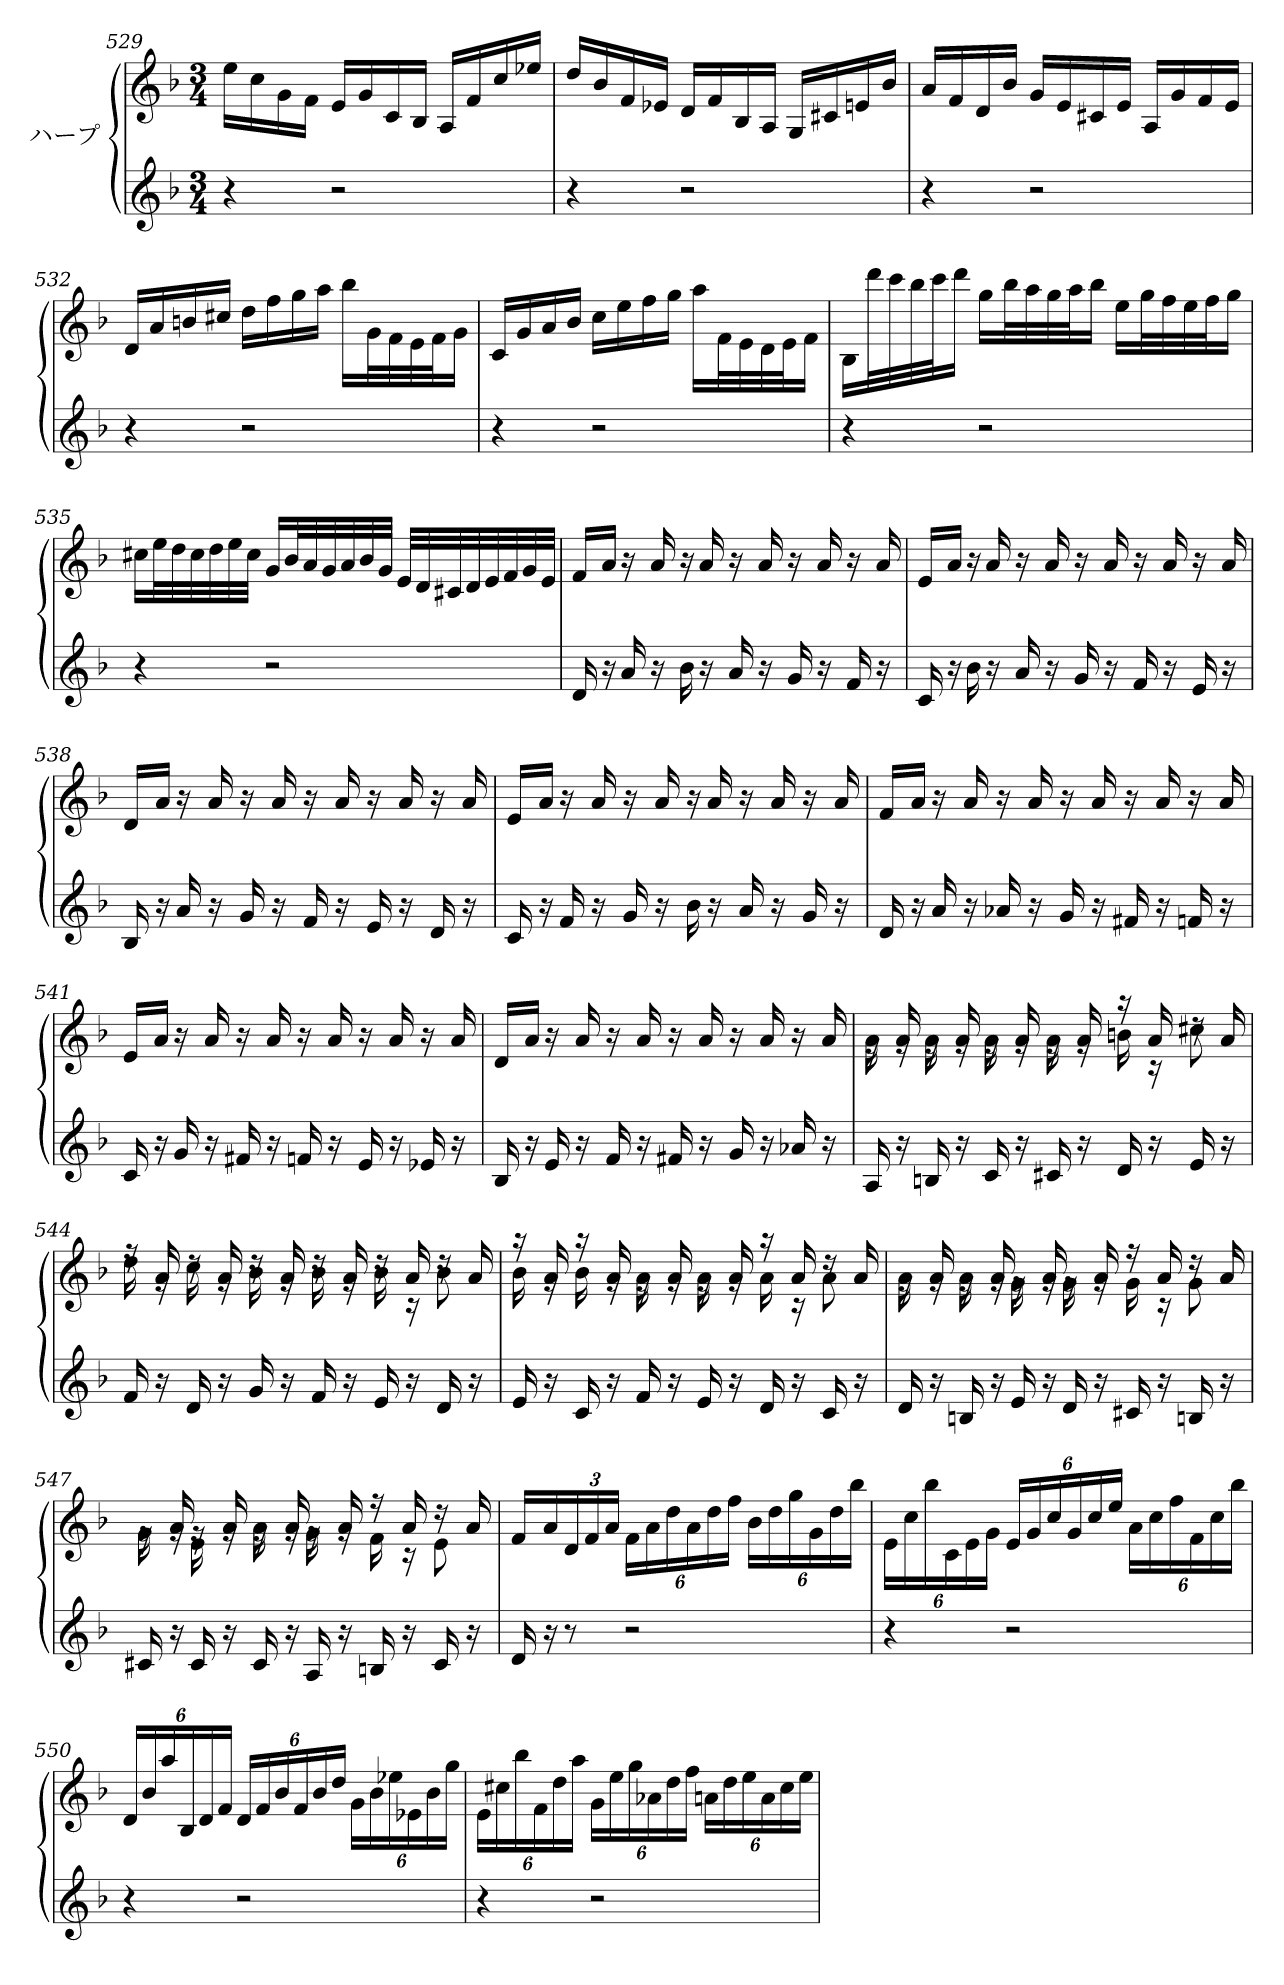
**kern	**kern
*part1	*part1
*staff2	*staff1
*I"ハープ	*
*clefG2	*clefG2
*k[b-]	*k[b-]
*M3/4	*M3/4
=529	=529
4r	16ee\LL
.	16cc\
.	16g\
.	16f\JJ
2r	16e/LL
.	16g/
.	16c/
.	16B-/JJ
.	16A/LL
.	16f/
.	16cc/
.	16ee-X/JJ
=530	=530
4r	16dd/LL
.	16b-/
.	16f/
.	16e-X/JJ
2r	16d/LL
.	16f/
.	16B-/
.	16A/JJ
.	16G/LL
.	16c#X/
.	16en/
.	16b-/JJ
!!LO:LB:g=z
=531	=531
4r	16a/LL
.	16f/
.	16d/
.	16b-/JJ
2r	16g/LL
.	16e/
.	16c#X/
.	16e/JJ
.	16A/LL
.	16g/
.	16f/
.	16e/JJ
=532	=532
4r	16d/LL
.	16a/
.	16bn/
.	16cc#X/JJ
2r	16dd\LL
.	16ff\
.	16gg\
.	16aa\JJ
.	16bb-\LL
.	32g\L
.	32f\
.	32e\
.	32f\J
.	16g\JJ
=533	=533
4r	16c/LL
.	16g/
.	16a/
.	16b-/JJ
2r	16cc\LL
.	16ee\
.	16ff\
.	16gg\JJ
.	16aa\LL
.	32f\L
.	32e\
.	32d\
.	32e\J
.	16f\JJ
!!LO:LB:g=z
=534	=534
4r	16B-\LL
.	32ddd\L
.	32ccc\
.	32bb-\
.	32ccc\J
.	16ddd\JJ
2r	16gg\LL
.	32bb-\L
.	32aa\
.	32gg\
.	32aa\J
.	16bb-\JJ
.	16ee\LL
.	32gg\L
.	32ff\
.	32ee\
.	32ff\J
.	16gg\JJ
=535	=535
4r	16cc#X\LL
.	32ee\L
.	32dd\
.	32cc#\
.	32dd\
.	32ee\
.	32cc#\JJJ
2r	16g/LL
.	32b-/L
.	32a/
.	32g/
.	32a/
.	32b-/
.	32g/JJJ
.	32e/LLL
.	32d/
.	32c#X/
.	32d/
.	32e/
.	32f/
.	32g/
.	32e/JJJ
!!LO:PB:g=z
=536	=536
16d/	16f/LL
16r	16a/JJ
16a/	16r
16r	16a/
16b-\	16r
16r	16a/
16a/	16r
16r	16a/
16g/	16r
16r	16a/
16f/	16r
16r	16a/
=537	=537
16c/	16e/LL
16r	16a/JJ
16b-\	16r
16r	16a/
16a/	16r
16r	16a/
16g/	16r
16r	16a/
16f/	16r
16r	16a/
16e/	16r
16r	16a/
!!LO:LB:g=z
=538	=538
16B-/	16d/LL
16r	16a/JJ
16a/	16r
16r	16a/
16g/	16r
16r	16a/
16f/	16r
16r	16a/
16e/	16r
16r	16a/
16d/	16r
16r	16a/
=539	=539
16c/	16e/LL
16r	16a/JJ
16f/	16r
16r	16a/
16g/	16r
16r	16a/
16b-\	16r
16r	16a/
16a/	16r
16r	16a/
16g/	16r
16r	16a/
!!LO:LB:g=z
=540	=540
16d/	16f/LL
16r	16a/JJ
16a/	16r
16r	16a/
16a-X/	16r
16r	16a/
16g/	16r
16r	16a/
16f#X/	16r
16r	16a/
16fn/	16r
16r	16a/
=541	=541
16c/	16e/LL
16r	16a/JJ
16g/	16r
16r	16a/
16f#X/	16r
16r	16a/
16fn/	16r
16r	16a/
16e/	16r
16r	16a/
16e-X/	16r
16r	16a/
!!LO:LB:g=z
=542	=542
16B-/	16d/LL
16r	16a/JJ
16e/	16r
16r	16a/
16f/	16r
16r	16a/
16f#X/	16r
16r	16a/
16g/	16r
16r	16a/
16a-X/	16r
16r	16a/
=543	=543
*	*^
16A/	16rg	16a\
16r	16a/	16rg
16Bn/	16rg	16a\
16r	16a/	16rg
16c/	16rg	16a\
16r	16a/	16rg
16c#X/	16rg	16a\
16r	16a/	16rg
16d/	16r	16bn\
16r	16a/	16r
16e/	16rdd	8cc#X\
16r	16a/	.
!!LO:LB:g=z	!!
=544	=544	=544
16f/	16rff	16dd\
16r	16a/	16rg
16d/	16rdd	16cc\
16r	16a/	16rg
16g/	16rdd	16b-\
16r	16a/	16rg
16f/	16rdd	16b-\
16r	16a/	16rg
16e/	16rdd	16b-\
16r	16a/	16r
16d/	16rdd	8b-\
16r	16a/	.
=545	=545	=545
16e/	16r	16b-\
16r	16a/	16rg
16c/	16r	16b-\
16r	16a/	16rg
16f/	16rg	16a\
16r	16a/	16rg
16e/	16rg	16a\
16r	16a/	16rg
16d/	16r	16a\
16r	16a/	16r
16c/	16rdd	8a\
16r	16a/	.
!!LO:LB:g=z	!!
=546	=546	=546
16d/	16rg	16a\
16r	16a/	16rg
16Bn/	16rg	16a\
16r	16a/	16rg
16e/	16rg	16g\
16r	16a/	16rg
16d/	16rg	16g\
16r	16a/	16rg
16c#X/	16r	16g\
16r	16a/	16r
16Bn/	16rdd	8g\
16r	16a/	.
=547	=547	=547
16c#X/	16rg	16g\
16r	16a/	16rg
16c#/	16rg	16e\
16r	16a/	16rg
16c#/	16rg	16a\
16r	16a/	16rg
16A/	16rg	16g\
16r	16a/	16rg
16Bn/	16r	16f\
16r	16a/	16r
16c#/	16rdd	8e\
16r	16a/	.
*	*v	*v
!!LO:PB:g=z
=548	=548
16d/	16f/LL
16r	16a/
*	*Xbrackettup
8r	24d/
.	24f/
.	24a/JJ
2r	24f\LL
.	24a\
.	24dd\
.	24a\
.	24dd\
.	24ff\JJ
.	24b-\LL
.	24dd\
.	24gg\
.	24g\
.	24dd\
.	24bb-\JJ
=549	=549
4r	24e\LL
.	24cc\
.	24bb-\
.	24c\
.	24e\
.	24g\JJ
2r	24e/LL
.	24g/
.	24cc/
.	24g/
.	24cc/
.	24ee/JJ
.	24a\LL
.	24cc\
.	24ff\
.	24f\
.	24cc\
.	24bb-\JJ
!!LO:LB:g=z
=550	=550
4r	24d/LL
.	24b-/
.	24aa/
.	24B-/
.	24d/
.	24f/JJ
2r	24d/LL
.	24f/
.	24b-/
.	24f/
.	24b-/
.	24dd/JJ
.	24g\LL
.	24b-\
.	24ee-X\
.	24e-X\
.	24b-\
.	24gg\JJ
=551	=551
4r	24e\LL
.	24cc#X\
.	24bb-\
.	24f\
.	24dd\
.	24aa\JJ
2r	24g\LL
.	24ee\
.	24gg\
.	24a-X\
.	24dd\
.	24ff\JJ
.	24an\LL
.	24dd\
.	24ee\
.	24a\
.	24cc#\
.	24ee\JJ
=	=
*-	*-
